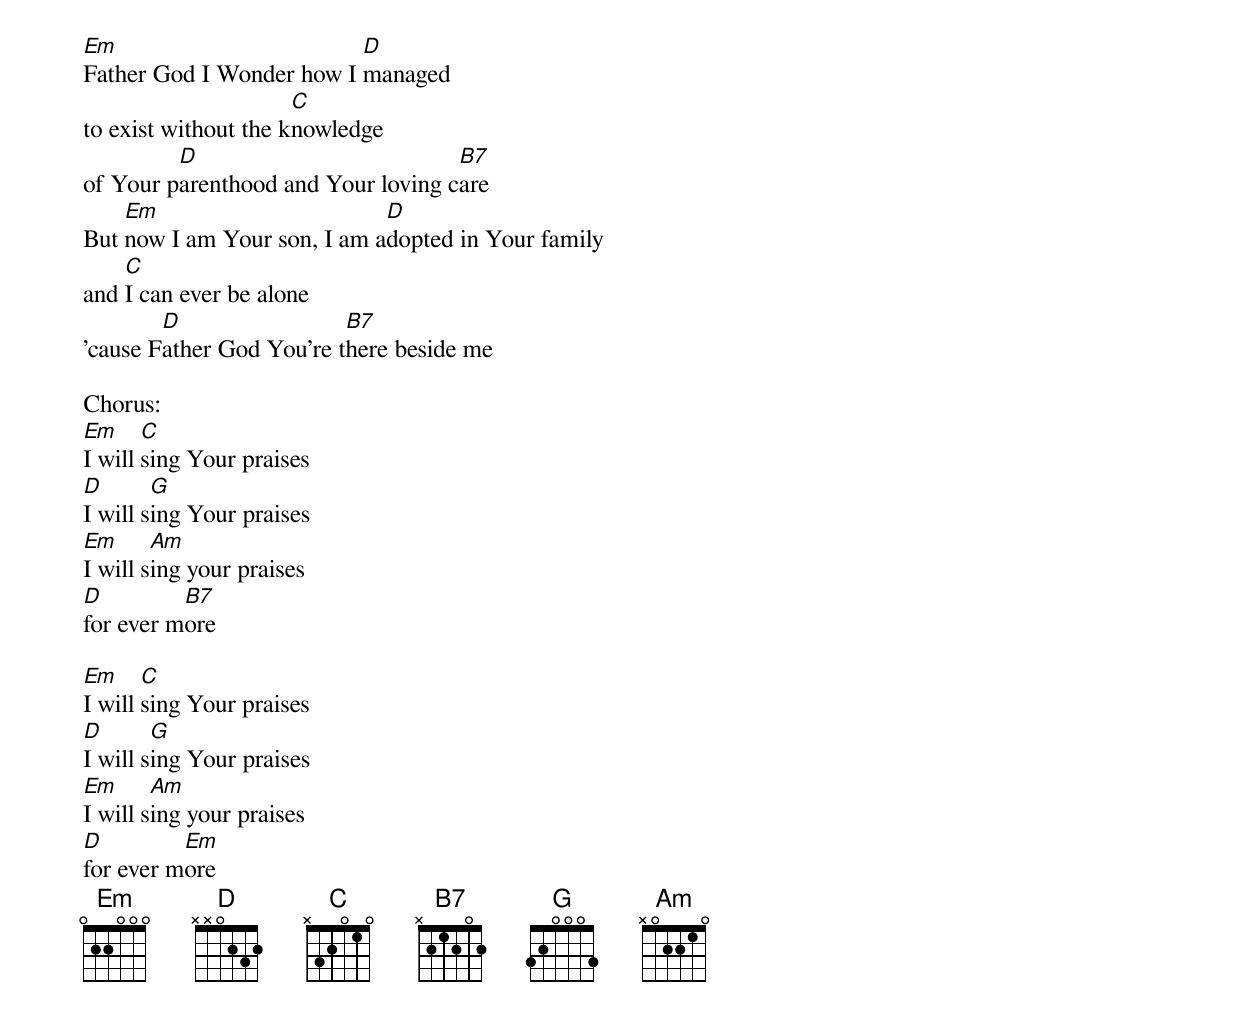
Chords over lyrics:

Em                        D
Father God I Wonder how I managed
                      C
to exist without the knowledge
         D                          B7
of Your parenthood and Your loving care
    Em                       D
But now I am Your son, I am adopted in Your family
    C
and I can ever be alone
        D                 B7
'cause Father God You're there beside me

Chorus:
Em     C
I will sing Your praises
D       G
I will sing Your praises
Em      Am
I will sing your praises
D         B7
for ever more

Em     C
I will sing Your praises
D       G
I will sing Your praises
Em      Am
I will sing your praises
D         Em
for ever more
